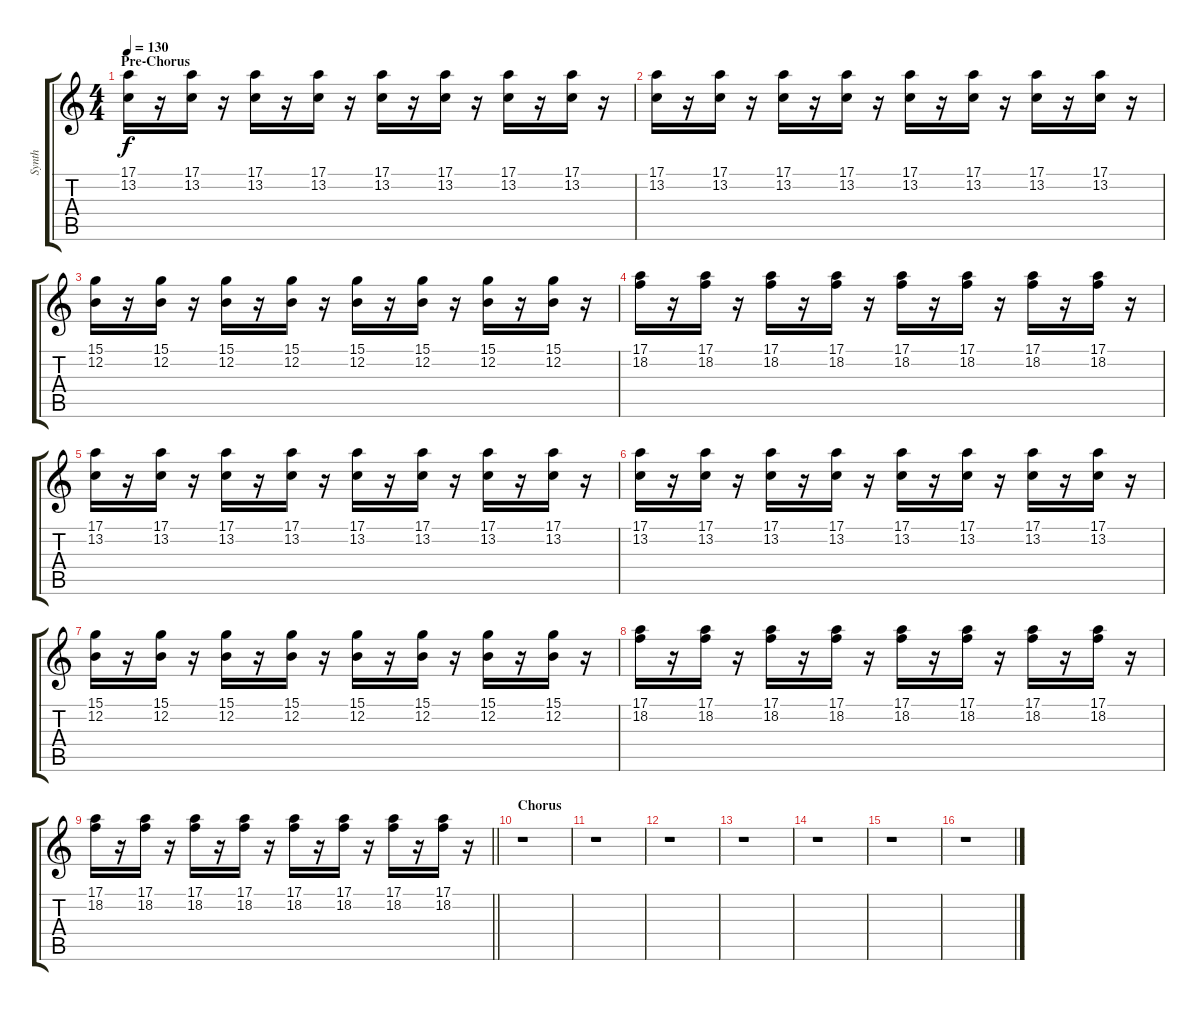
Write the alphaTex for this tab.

\track ("Synth" "Synth") {instrument clarinet}
\staff {score tabs}
\tuning (E4 B3 G3 D3 A2 E2) {hide}
\ts (4 4)
\section ("" "Pre-Chorus")
\tempo 130
\clef g2
\ks c
(17.1 13.2).16{dy f} r.16 (17.1 13.2).16 r.16 (17.1 13.2).16 r.16 (17.1 13.2).16 r.16 (17.1 13.2).16 r.16 (17.1 13.2).16 r.16 (17.1 13.2).16 r.16 (17.1 13.2).16 r.16 |
(17.1 13.2).16 r.16 (17.1 13.2).16 r.16 (17.1 13.2).16 r.16 (17.1 13.2).16 r.16 (17.1 13.2).16 r.16 (17.1 13.2).16 r.16 (17.1 13.2).16 r.16 (17.1 13.2).16 r.16 |
(15.1 12.2).16 r.16 (15.1 12.2).16 r.16 (15.1 12.2).16 r.16 (15.1 12.2).16 r.16 (15.1 12.2).16 r.16 (15.1 12.2).16 r.16 (15.1 12.2).16 r.16 (15.1 12.2).16 r.16 |
(17.1 18.2).16 r.16 (17.1 18.2).16 r.16 (17.1 18.2).16 r.16 (17.1 18.2).16 r.16 (17.1 18.2).16 r.16 (17.1 18.2).16 r.16 (17.1 18.2).16 r.16 (17.1 18.2).16 r.16 |
(17.1 13.2).16 r.16 (17.1 13.2).16 r.16 (17.1 13.2).16 r.16 (17.1 13.2).16 r.16 (17.1 13.2).16 r.16 (17.1 13.2).16 r.16 (17.1 13.2).16 r.16 (17.1 13.2).16 r.16 |
(17.1 13.2).16 r.16 (17.1 13.2).16 r.16 (17.1 13.2).16 r.16 (17.1 13.2).16 r.16 (17.1 13.2).16 r.16 (17.1 13.2).16 r.16 (17.1 13.2).16 r.16 (17.1 13.2).16 r.16 |
(15.1 12.2).16 r.16 (15.1 12.2).16 r.16 (15.1 12.2).16 r.16 (15.1 12.2).16 r.16 (15.1 12.2).16 r.16 (15.1 12.2).16 r.16 (15.1 12.2).16 r.16 (15.1 12.2).16 r.16 |
(17.1 18.2).16 r.16 (17.1 18.2).16 r.16 (17.1 18.2).16 r.16 (17.1 18.2).16 r.16 (17.1 18.2).16 r.16 (17.1 18.2).16 r.16 (17.1 18.2).16 r.16 (17.1 18.2).16 r.16 |
\barLineRight lightlight
(17.1 18.2).16 r.16 (17.1 18.2).16 r.16 (17.1 18.2).16 r.16 (17.1 18.2).16 r.16 (17.1 18.2).16 r.16 (17.1 18.2).16 r.16 (17.1 18.2).16 r.16 (17.1 18.2).16 r.16 |
\section ("" "Chorus")
r.1 |
r.1 |
r.1 |
r.1 |
r.1 |
r.1 |
r.1
